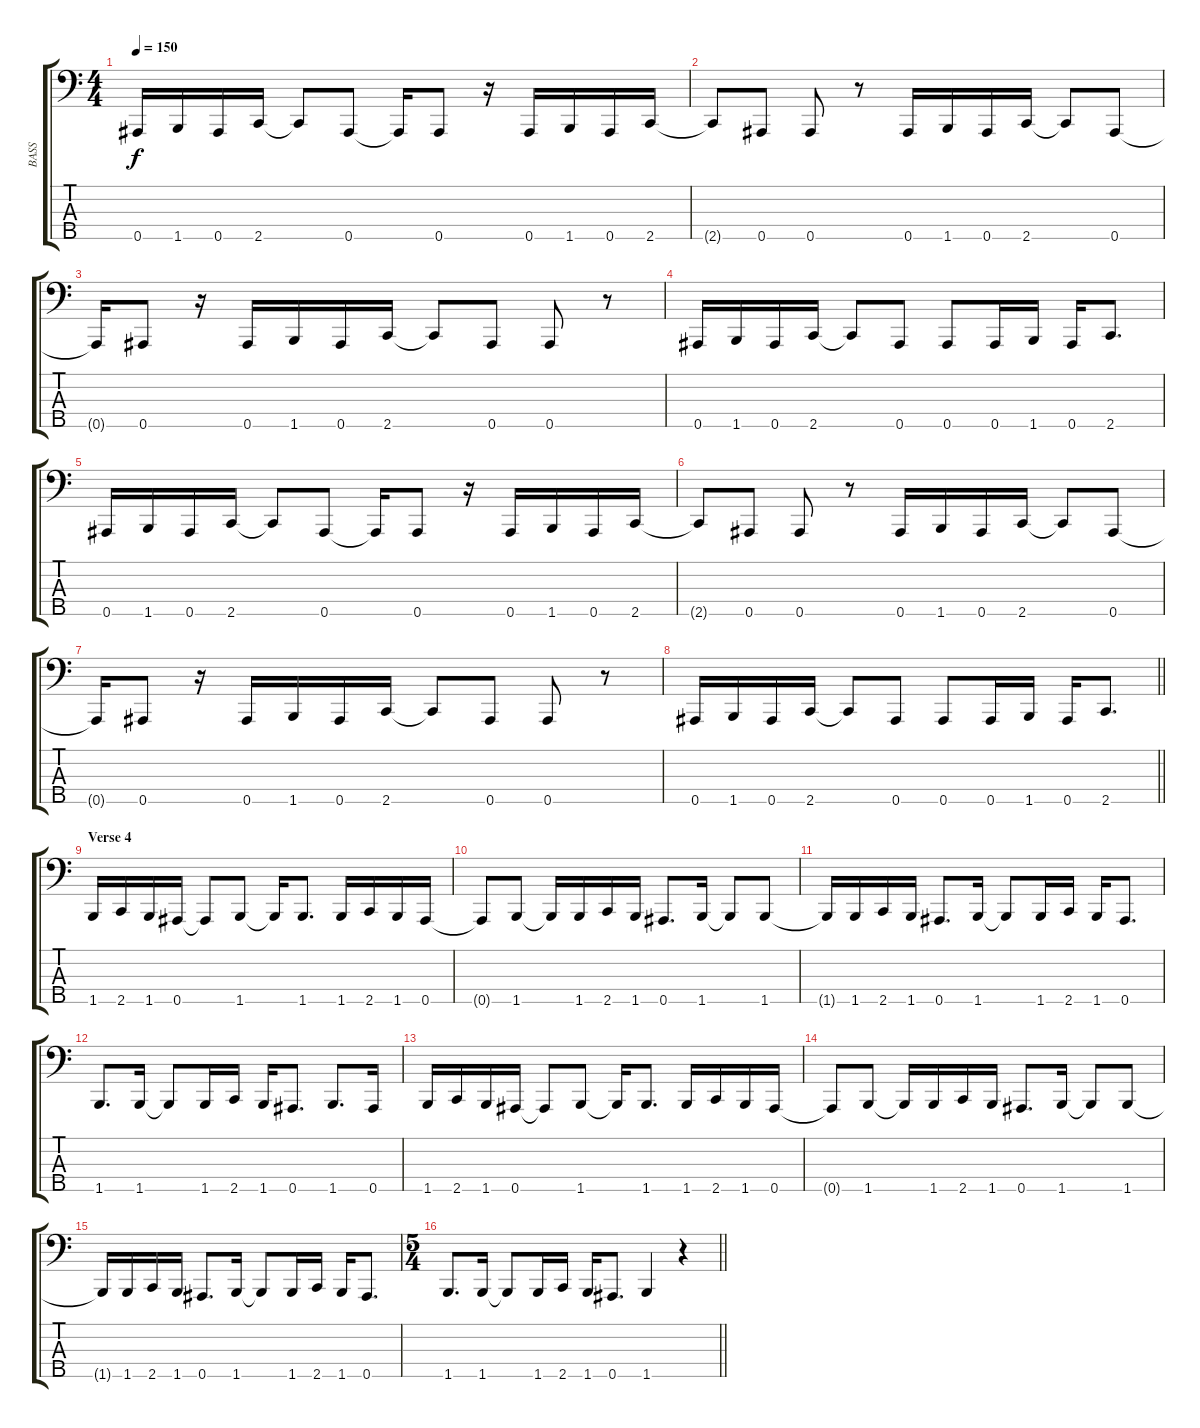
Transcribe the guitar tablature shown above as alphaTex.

\track ("BASS" "BASS") {instrument electricbasspick}
\staff {score tabs}
\tuning (Gb2 Db2 Ab1 Eb1 Bb0) {hide}
\ts (4 4)
\tempo 150
\clef f4
\ks c
0.5.16{dy f} 1.5.16 0.5.16 2.5.16 2.5{t}.8 0.5.8 0.5{t}.16 0.5.8 r.16 0.5.16 1.5.16 0.5.16 2.5.16 |
2.5{t}.8 0.5.8 0.5.8 r.8 0.5.16 1.5.16 0.5.16 2.5.16 2.5{t}.8 0.5.8 |
0.5{t}.16 0.5.8 r.16 0.5.16 1.5.16 0.5.16 2.5.16 2.5{t}.8 0.5.8 0.5.8 r.8 |
0.5.16 1.5.16 0.5.16 2.5.16 2.5{t}.8 0.5.8 0.5.8 0.5.16 1.5.16 0.5.16 2.5.8{d} |
0.5.16 1.5.16 0.5.16 2.5.16 2.5{t}.8 0.5.8 0.5{t}.16 0.5.8 r.16 0.5.16 1.5.16 0.5.16 2.5.16 |
2.5{t}.8 0.5.8 0.5.8 r.8 0.5.16 1.5.16 0.5.16 2.5.16 2.5{t}.8 0.5.8 |
0.5{t}.16 0.5.8 r.16 0.5.16 1.5.16 0.5.16 2.5.16 2.5{t}.8 0.5.8 0.5.8 r.8 |
\barLineRight lightlight
0.5.16 1.5.16 0.5.16 2.5.16 2.5{t}.8 0.5.8 0.5.8 0.5.16 1.5.16 0.5.16 2.5.8{d} |
\section ("" "Verse 4")
1.5.16 2.5.16 1.5.16 0.5.16 0.5{t}.8 1.5.8 1.5{t}.16 1.5.8{d} 1.5.16 2.5.16 1.5.16 0.5.16 |
0.5{t}.8 1.5.8 1.5{t}.16 1.5.16 2.5.16 1.5.16 0.5.8{d} 1.5.16 1.5{t}.8 1.5.8 |
1.5{t}.16 1.5.16 2.5.16 1.5.16 0.5.8{d} 1.5.16 1.5{t}.8 1.5.16 2.5.16 1.5.16 0.5.8{d} |
1.5.8{d} 1.5.16 1.5{t}.8 1.5.16 2.5.16 1.5.16 0.5.8{d} 1.5.8{d} 0.5.16 |
1.5.16 2.5.16 1.5.16 0.5.16 0.5{t}.8 1.5.8 1.5{t}.16 1.5.8{d} 1.5.16 2.5.16 1.5.16 0.5.16 |
0.5{t}.8 1.5.8 1.5{t}.16 1.5.16 2.5.16 1.5.16 0.5.8{d} 1.5.16 1.5{t}.8 1.5.8 |
1.5{t}.16 1.5.16 2.5.16 1.5.16 0.5.8{d} 1.5.16 1.5{t}.8 1.5.16 2.5.16 1.5.16 0.5.8{d} |
\ts (5 4)
\barLineRight lightlight
1.5.8{d} 1.5.16 1.5{t}.8 1.5.16 2.5.16 1.5.16 0.5.8{d} 1.5.4 r.4
